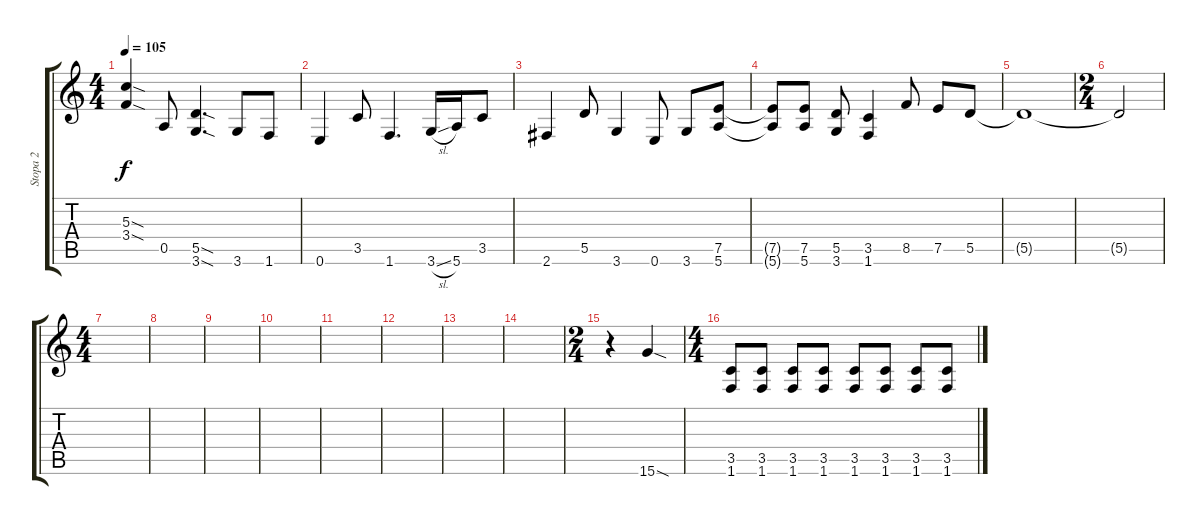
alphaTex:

\track ("Stopa 2" "Stopa 2") {instrument overdrivenguitar}
\staff {score tabs}
\tuning (E4 B3 G3 D3 A2 E2) {hide}
\ts (4 4)
\tempo 105
\clef g2
\ks c
(5.3{sod} 3.4{sod}).4{dy f} 0.5.8 (5.5{sod} 3.6{sod}).4{d} 3.6.8 1.6.8 |
0.6.4 3.5.8 1.6.4{d} 3.6{sl}.16 5.6.16 3.5.8 |
2.6.4 5.5.8 3.6.4 0.6.8 3.6.8 (7.5 5.6).8 |
(7.5{t} 5.6{t}).8 (7.5 5.6).8 (5.5 3.6).8 (3.5 1.6).4 8.5.8 7.5.8 5.5.8 |
5.5{t}.1 |
\ts (2 4)
5.5{t}.2 |
\ts (4 4)
|
|
|
|
|
|
|
|
\ts (2 4)
r.4 15.6{sod}.4 |
\ts (4 4)
(3.5 1.6).8 (3.5 1.6).8 (3.5 1.6).8 (3.5 1.6).8 (3.5 1.6).8 (3.5 1.6).8 (3.5 1.6).8 (3.5 1.6).8
